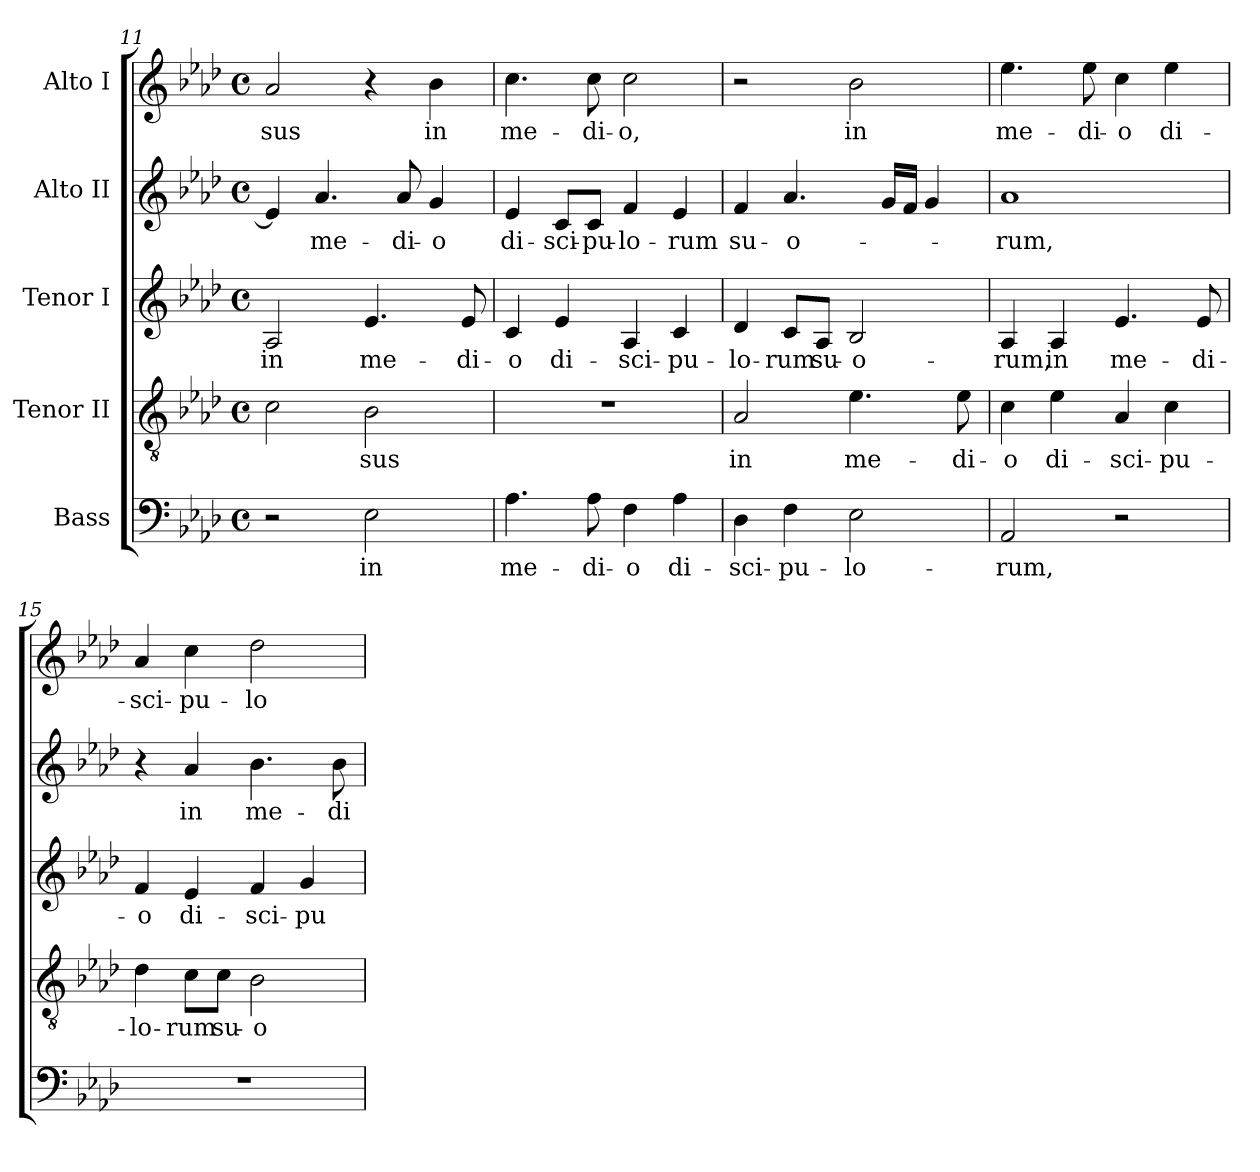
**kern	**text	**kern	**text	**kern	**text	**kern	**text	**kern	**text
*part5	*part5	*part4	*part4	*part3	*part3	*part2	*part2	*part1	*part1
*staff5	*staff5	*staff4	*staff4	*staff3	*staff3	*staff2	*staff2	*staff1	*staff1
*I"Bass	*	*I"Tenor II	*	*I"Tenor I	*	*I"Alto II	*	*I"Alto I	*
!!LO:PB:g=z
*clefF4	*	*clefGv2	*	*clefG2	*	*clefG2	*	*clefG2	*
*	*	*ITrd7c12	*	*	*	*	*	*	*
*k[b-e-a-d-]	*	*k[b-e-a-d-]	*	*k[b-e-a-d-]	*	*k[b-e-a-d-]	*	*k[b-e-a-d-]	*
*A-:	*	*A-:	*	*A-:	*	*A-:	*	*A-:	*
*M4/4	*	*M4/4	*	*M4/4	*	*M4/4	*	*M4/4	*
*met(c)	*	*met(c)	*	*met(c)	*	*met(c)	*	*met(c)	*
=11	=11	=11	=11	=11	=11	=11	=11	=11	=11
!	!	!	!	!	!LO:LY:b:color=#000000	!	!	!	!
!	!	!	!	!	!	!	!	!	!LO:LY:b:color=#000000
2r	.	2Ci\	.	2A-i/	in	4e-i/]	.	2a-i/	-sus
!	!	!	!	!	!	!	!LO:LY:b:color=#000000	!	!
.	.	.	.	.	.	4.a-i/	me-	.	.
!	!LO:LY:b:color=#000000	!	!	!	!	!	!	!	!
!	!	!	!LO:LY:b:color=#000000	!	!	!	!	!	!
!	!	!	!	!	!LO:LY:b:color=#000000	!	!	!	!
2E-i\	in	2BB-i\	-sus	4.e-i/	me-	.	.	4r	.
!	!	!	!	!	!	!	!LO:LY:b:color=#000000	!	!
.	.	.	.	.	.	8a-i/	-di-	.	.
!	!	!	!	!	!	!	!LO:LY:b:color=#000000	!	!
!	!	!	!	!	!	!	!	!	!LO:LY:b:color=#000000
.	.	.	.	.	.	4gi/	-o	4b-i\	in
!	!	!	!	!	!LO:LY:b:color=#000000	!	!	!	!
.	.	.	.	8e-i/	-di-	.	.	.	.
=12	=12	=12	=12	=12	=12	=12	=12	=12	=12
!	!LO:LY:b:color=#000000	!	!	!	!	!	!	!	!
!	!	!	!	!	!LO:LY:b:color=#000000	!	!	!	!
!	!	!	!	!	!	!	!LO:LY:b:color=#000000	!	!
!	!	!	!	!	!	!	!	!	!LO:LY:b:color=#000000
4.A-i\	me-	1r	.	4ci/	-o	4e-i/	di-	4.cci\	me-
!	!	!	!	!	!LO:LY:b:color=#000000	!	!	!	!
!	!	!	!	!	!	!	!LO:LY:b:color=#000000	!	!
.	.	.	.	4e-i/	di-	8ci/L	-sci-	.	.
!	!LO:LY:b:color=#000000	!	!	!	!	!	!	!	!
!	!	!	!	!	!	!	!LO:LY:b:color=#000000	!	!
!	!	!	!	!	!	!	!	!	!LO:LY:b:color=#000000
8A-i\	-di-	.	.	.	.	8ci/J	-pu-	8cci\	-di-
!	!LO:LY:b:color=#000000	!	!	!	!	!	!	!	!
!	!	!	!	!	!LO:LY:b:color=#000000	!	!	!	!
!	!	!	!	!	!	!	!LO:LY:b:color=#000000	!	!
!	!	!	!	!	!	!	!	!	!LO:LY:b:color=#000000
4Fi\	-o	.	.	4A-i/	-sci-	4fi/	-lo-	2cci\	-o,
!	!LO:LY:b:color=#000000	!	!	!	!	!	!	!	!
!	!	!	!	!	!LO:LY:b:color=#000000	!	!	!	!
!	!	!	!	!	!	!	!LO:LY:b:color=#000000	!	!
4A-i\	di-	.	.	4ci/	-pu-	4e-i/	-rum	.	.
=13	=13	=13	=13	=13	=13	=13	=13	=13	=13
!	!LO:LY:b:color=#000000	!	!	!	!	!	!	!	!
!	!	!	!LO:LY:b:color=#000000	!	!	!	!	!	!
!	!	!	!	!	!LO:LY:b:color=#000000	!	!	!	!
!	!	!	!	!	!	!	!LO:LY:b:color=#000000	!	!
4D-i\	-sci-	2AA-i/	in	4d-i/	-lo-	4fi/	su-	2r	.
!	!LO:LY:b:color=#000000	!	!	!	!	!	!	!	!
!	!	!	!	!	!LO:LY:b:color=#000000	!	!	!	!
!	!	!	!	!	!	!	!LO:LY:b:color=#000000	!	!
4Fi\	-pu-	.	.	8ci/L	-rum	4.a-i/	-o-	.	.
!	!	!	!	!	!LO:LY:b:color=#000000	!	!	!	!
.	.	.	.	8A-i/J	su-	.	.	.	.
!	!LO:LY:b:color=#000000	!	!	!	!	!	!	!	!
!	!	!	!LO:LY:b:color=#000000	!	!	!	!	!	!
!	!	!	!	!	!LO:LY:b:color=#000000	!	!	!	!
!	!	!	!	!	!	!	!	!	!LO:LY:b:color=#000000
2E-i\	-lo-	4.E-i\	me-	2B-i/	-o-	.	.	2b-i\	in
.	.	.	.	.	.	16gi/LL	.	.	.
.	.	.	.	.	.	16fi/JJ	.	.	.
.	.	.	.	.	.	4gi/	.	.	.
!	!	!	!LO:LY:b:color=#000000	!	!	!	!	!	!
.	.	8E-i\	-di-	.	.	.	.	.	.
=14	=14	=14	=14	=14	=14	=14	=14	=14	=14
!	!LO:LY:b:color=#000000	!	!	!	!	!	!	!	!
!	!	!	!LO:LY:b:color=#000000	!	!	!	!	!	!
!	!	!	!	!	!LO:LY:b:color=#000000	!	!	!	!
!	!	!	!	!	!	!	!LO:LY:b:color=#000000	!	!
!	!	!	!	!	!	!	!	!	!LO:LY:b:color=#000000
2AA-i/	-rum,	4Ci\	-o	4A-i/	-rum,	1a-i	-rum,	4.ee-i\	me-
!	!	!	!LO:LY:b:color=#000000	!	!	!	!	!	!
!	!	!	!	!	!LO:LY:b:color=#000000	!	!	!	!
.	.	4E-i\	di-	4A-i/	in	.	.	.	.
!	!	!	!	!	!	!	!	!	!LO:LY:b:color=#000000
.	.	.	.	.	.	.	.	8ee-i\	-di-
!	!	!	!LO:LY:b:color=#000000	!	!	!	!	!	!
!	!	!	!	!	!LO:LY:b:color=#000000	!	!	!	!
!	!	!	!	!	!	!	!	!	!LO:LY:b:color=#000000
2r	.	4AA-i/	-sci-	4.e-i/	me-	.	.	4cci\	-o
!	!	!	!LO:LY:b:color=#000000	!	!	!	!	!	!
!	!	!	!	!	!	!	!	!	!LO:LY:b:color=#000000
.	.	4Ci\	-pu-	.	.	.	.	4ee-i\	di-
!	!	!	!	!	!LO:LY:b:color=#000000	!	!	!	!
.	.	.	.	8e-i/	-di-	.	.	.	.
=15	=15	=15	=15	=15	=15	=15	=15	=15	=15
!	!	!	!LO:LY:b:color=#000000	!	!	!	!	!	!
!	!	!	!	!	!LO:LY:b:color=#000000	!	!	!	!
!	!	!	!	!	!	!	!	!	!LO:LY:b:color=#000000
1r	.	4D-i\	-lo-	4fi/	-o	4r	.	4a-i/	-sci-
!	!	!	!LO:LY:b:color=#000000	!	!	!	!	!	!
!	!	!	!	!	!LO:LY:b:color=#000000	!	!	!	!
!	!	!	!	!	!	!	!LO:LY:b:color=#000000	!	!
!	!	!	!	!	!	!	!	!	!LO:LY:b:color=#000000
.	.	8Ci\L	-rum	4e-i/	di-	4a-i/	in	4cci\	-pu-
!	!	!	!LO:LY:b:color=#000000	!	!	!	!	!	!
.	.	8Ci\J	su-	.	.	.	.	.	.
!	!	!	!LO:LY:b:color=#000000	!	!	!	!	!	!
!	!	!	!	!	!LO:LY:b:color=#000000	!	!	!	!
!	!	!	!	!	!	!	!LO:LY:b:color=#000000	!	!
!	!	!	!	!	!	!	!	!	!LO:LY:b:color=#000000
.	.	2BB-i\	-o-	4fi/	-sci-	4.b-i\	me-	2dd-i\	-lo-
!	!	!	!	!	!LO:LY:b:color=#000000	!	!	!	!
.	.	.	.	4gi/	-pu-	.	.	.	.
!	!	!	!	!	!	!	!LO:LY:b:color=#000000	!	!
.	.	.	.	.	.	8b-i\	-di-	.	.
=	=	=	=	=	=	=	=	=	=
*-	*-	*-	*-	*-	*-	*-	*-	*-	*-
